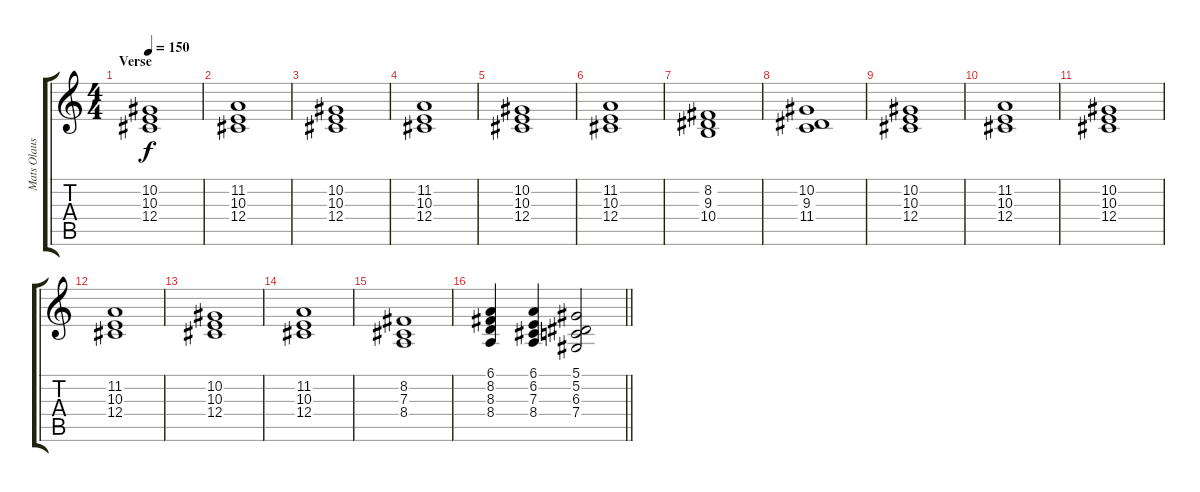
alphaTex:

\track ("Mats Olausson" "Mats Olaus") {instrument stringensemble1}
\staff {score tabs}
\tuning (Eb4 Bb3 Gb3 Db3 Ab2 Eb2) {hide}
\ts (4 4)
\section ("" "Verse")
\tempo 150
\clef g2
\ks c
(10.2 10.3 12.4).1{dy f} |
(11.2 10.3 12.4).1 |
(10.2 10.3 12.4).1 |
(11.2 10.3 12.4).1 |
(10.2 10.3 12.4).1 |
(11.2 10.3 12.4).1 |
(8.2 9.3 10.4).1 |
(10.2 9.3 11.4).1 |
(10.2 10.3 12.4).1 |
(11.2 10.3 12.4).1 |
(10.2 10.3 12.4).1 |
(11.2 10.3 12.4).1 |
(10.2 10.3 12.4).1 |
(11.2 10.3 12.4).1 |
(8.2 7.3 8.4).1 |
\barLineRight lightlight
(6.1 8.2 8.3 8.4).4 (6.1 6.2 7.3 8.4).4 (5.1 5.2 6.3 7.4).2
